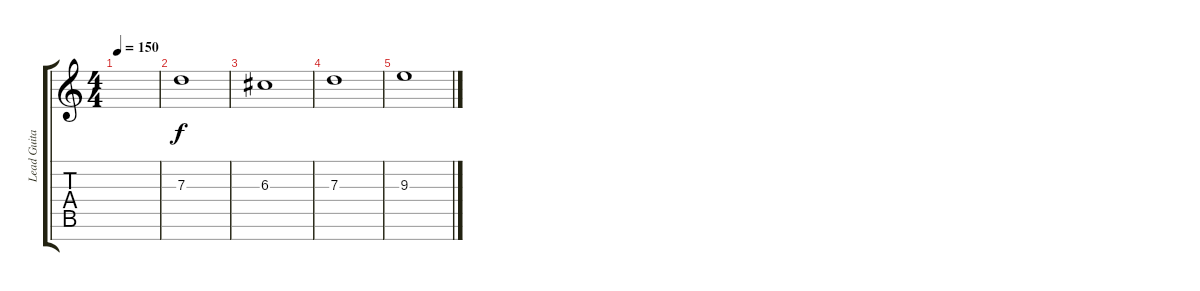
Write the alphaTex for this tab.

\track ("Lead Guitar 2" "Lead Guita") {instrument overdrivenguitar}
\staff {score tabs}
\tuning (E4 B3 G3 D3 A2 E2 B1) {hide}
\ts (4 4)
\tempo 150
\clef g2
\ks c
|
7.3.1 |
6.3.1 |
7.3.1 |
9.3.1
